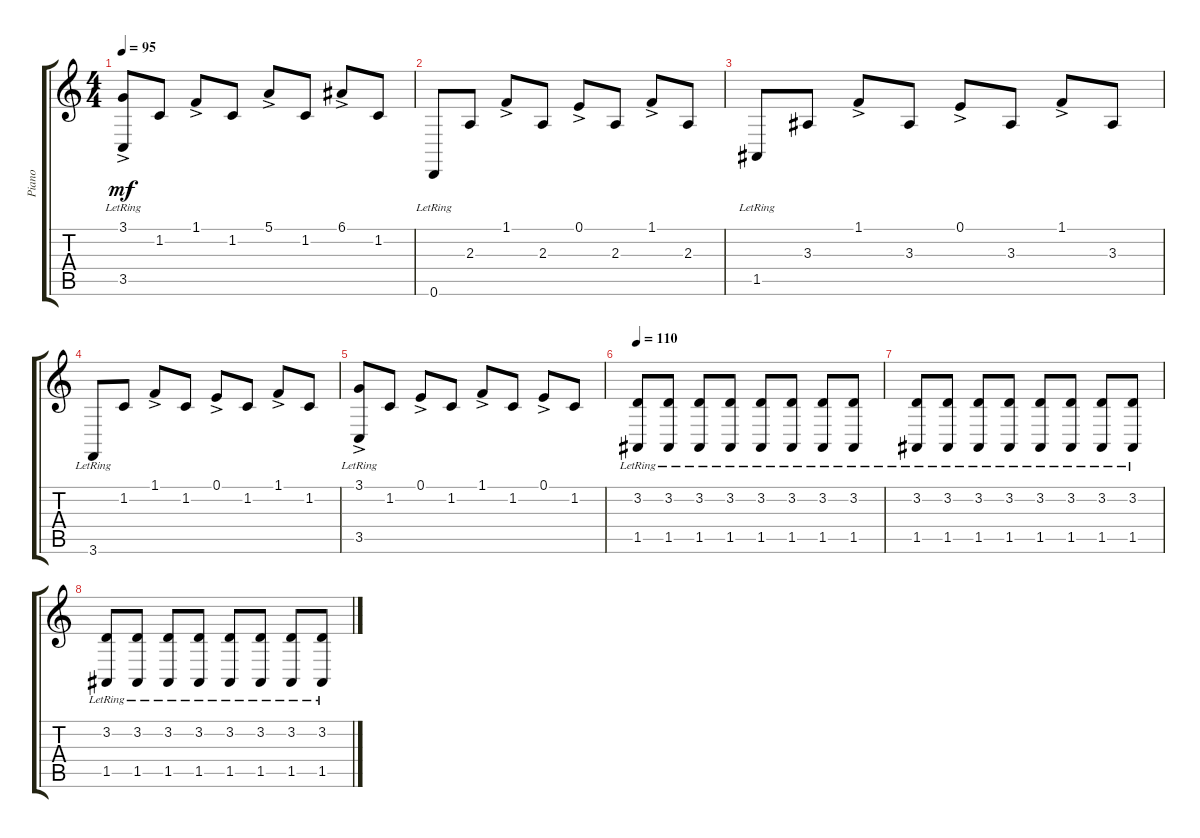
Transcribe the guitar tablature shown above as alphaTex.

\track ("Piano" "Piano") {instrument brightacousticpiano}
\staff {score tabs}
\tuning (E4 B3 G3 D3 A2 D2) {hide}
\ts (4 4)
\tempo 95
\clef g2
\ks c
(3.1{ac} 3.5{lr}).8{dy mf} 1.2.8 1.1{ac}.8 1.2.8 5.1{ac}.8 1.2.8 6.1{ac}.8 1.2.8 |
0.6{lr}.8 2.3.8 1.1{ac}.8 2.3.8 0.1{ac}.8 2.3.8 1.1{ac}.8 2.3.8 |
1.5{lr}.8 3.3.8 1.1{ac}.8 3.3.8 0.1{ac}.8 3.3.8 1.1{ac}.8 3.3.8 |
3.6{lr}.8 1.2.8 1.1{ac}.8 1.2.8 0.1{ac}.8 1.2.8 1.1{ac}.8 1.2.8 |
(3.1{ac} 3.5{lr}).8 1.2.8 0.1{ac}.8 1.2.8 1.1{ac}.8 1.2.8 0.1{ac}.8 1.2.8 |
\tempo 110
(3.2{lr} 1.5{lr}).8{volume 4} (3.2{lr} 1.5{lr}).8 (3.2{lr} 1.5{lr}).8 (3.2{lr} 1.5{lr}).8 (3.2{lr} 1.5{lr}).8 (3.2{lr} 1.5{lr}).8 (3.2{lr} 1.5{lr}).8 (3.2{lr} 1.5{lr}).8 |
(3.2{lr} 1.5{lr}).8 (3.2{lr} 1.5{lr}).8 (3.2{lr} 1.5{lr}).8 (3.2{lr} 1.5{lr}).8 (3.2{lr} 1.5{lr}).8 (3.2{lr} 1.5{lr}).8 (3.2{lr} 1.5{lr}).8 (3.2{lr} 1.5{lr}).8 |
(3.2{lr} 1.5{lr}).8 (3.2{lr} 1.5{lr}).8 (3.2{lr} 1.5{lr}).8 (3.2{lr} 1.5{lr}).8 (3.2{lr} 1.5{lr}).8 (3.2{lr} 1.5{lr}).8 (3.2{lr} 1.5{lr}).8 (3.2{lr} 1.5{lr}).8
